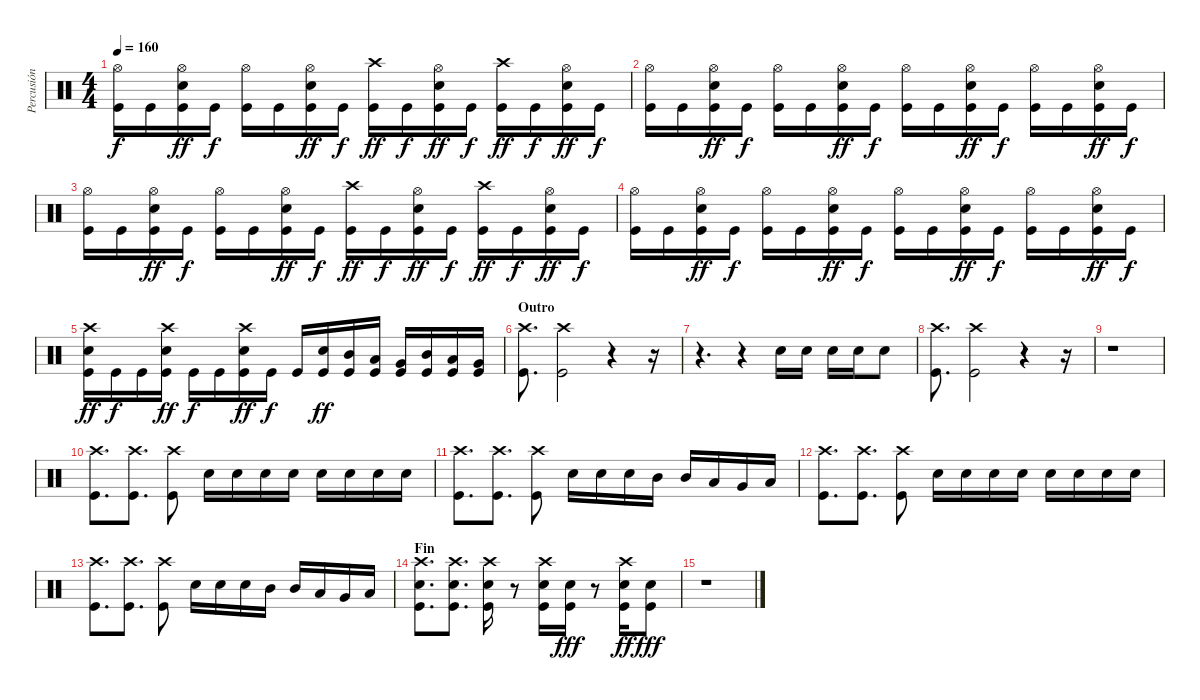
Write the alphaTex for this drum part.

\track ("Percusión" "Percusión") {instrument percussion}
\staff {score}
\articulation defaults
\ts (4 4)
\tempo 160
\clef neutral
\ks c
("Kick (hit)" "Hi-Hat (open)").16{dy f} "Kick (hit)".16 ("Kick (hit)" "Electric Snare (hit)" "Hi-Hat (open)").16{dy ff} "Kick (hit)".16{dy f} ("Kick (hit)" "Hi-Hat (open)").16 "Kick (hit)".16 ("Kick (hit)" "Electric Snare (hit)" "Hi-Hat (open)").16{dy ff} "Kick (hit)".16{dy f} ("Kick (hit)" "Crash high (hit)").16{dy ff} "Kick (hit)".16{dy f} ("Kick (hit)" "Electric Snare (hit)" "Hi-Hat (open)").16{dy ff} "Kick (hit)".16{dy f} ("Kick (hit)" "Crash high (hit)").16{dy ff} "Kick (hit)".16{dy f} ("Kick (hit)" "Electric Snare (hit)" "Hi-Hat (open)").16{dy ff} "Kick (hit)".16{dy f} |
("Kick (hit)" "Hi-Hat (open)").16 "Kick (hit)".16 ("Kick (hit)" "Electric Snare (hit)" "Hi-Hat (open)").16{dy ff} "Kick (hit)".16{dy f} ("Kick (hit)" "Hi-Hat (open)").16 "Kick (hit)".16 ("Kick (hit)" "Electric Snare (hit)" "Hi-Hat (open)").16{dy ff} "Kick (hit)".16{dy f} ("Kick (hit)" "Hi-Hat (open)").16 "Kick (hit)".16 ("Kick (hit)" "Electric Snare (hit)" "Hi-Hat (open)").16{dy ff} "Kick (hit)".16{dy f} ("Kick (hit)" "Hi-Hat (open)").16 "Kick (hit)".16 ("Kick (hit)" "Electric Snare (hit)" "Hi-Hat (open)").16{dy ff} "Kick (hit)".16{dy f} |
("Kick (hit)" "Hi-Hat (open)").16 "Kick (hit)".16 ("Kick (hit)" "Electric Snare (hit)" "Hi-Hat (open)").16{dy ff} "Kick (hit)".16{dy f} ("Kick (hit)" "Hi-Hat (open)").16 "Kick (hit)".16 ("Kick (hit)" "Electric Snare (hit)" "Hi-Hat (open)").16{dy ff} "Kick (hit)".16{dy f} ("Kick (hit)" "Crash high (hit)").16{dy ff} "Kick (hit)".16{dy f} ("Kick (hit)" "Electric Snare (hit)" "Hi-Hat (open)").16{dy ff} "Kick (hit)".16{dy f} ("Kick (hit)" "Crash high (hit)").16{dy ff} "Kick (hit)".16{dy f} ("Kick (hit)" "Electric Snare (hit)" "Hi-Hat (open)").16{dy ff} "Kick (hit)".16{dy f} |
("Kick (hit)" "Hi-Hat (open)").16 "Kick (hit)".16 ("Kick (hit)" "Electric Snare (hit)" "Hi-Hat (open)").16{dy ff} "Kick (hit)".16{dy f} ("Kick (hit)" "Hi-Hat (open)").16 "Kick (hit)".16 ("Kick (hit)" "Electric Snare (hit)" "Hi-Hat (open)").16{dy ff} "Kick (hit)".16{dy f} ("Kick (hit)" "Hi-Hat (open)").16 "Kick (hit)".16 ("Kick (hit)" "Electric Snare (hit)" "Hi-Hat (open)").16{dy ff} "Kick (hit)".16{dy f} ("Kick (hit)" "Hi-Hat (open)").16 "Kick (hit)".16 ("Kick (hit)" "Electric Snare (hit)" "Hi-Hat (open)").16{dy ff} "Kick (hit)".16{dy f} |
("Kick (hit)" "Electric Snare (hit)" "Crash high (hit)").16{dy ff} "Kick (hit)".16{dy f} "Kick (hit)".16 ("Kick (hit)" "Electric Snare (hit)" "Crash high (hit)").16{dy ff} "Kick (hit)".16{dy f} "Kick (hit)".16 ("Kick (hit)" "Electric Snare (hit)" "Crash high (hit)").16{dy ff} "Kick (hit)".16{dy f} "Kick (hit)".16 ("Kick (hit)" "Electric Snare (hit)").16{dy ff} ("Kick (hit)" "Mid Tom (hit)").16 ("Kick (hit)" "Low Tom (hit)").16 ("Kick (hit)" "Very Low Tom (hit)").16 ("Kick (hit)" "Mid Tom (hit)").16 ("Kick (hit)" "Low Tom (hit)").16 ("Kick (hit)" "Very Low Tom (hit)").16 |
\section ("" "Outro")
("Kick (hit)" "Crash high (hit)").8{d} ("Kick (hit)" "Crash high (hit)").2 r.4 r.16 |
r.4{d} r.4 "Electric Snare (hit)".16 "Electric Snare (hit)".16 "Electric Snare (hit)".16 "Electric Snare (hit)".16 "Electric Snare (hit)".8 |
("Kick (hit)" "Crash high (hit)").8{d} ("Kick (hit)" "Crash high (hit)").2 r.4 r.16 |
r.1 |
("Kick (hit)" "Crash high (hit)").8{d} ("Kick (hit)" "Crash high (hit)").8{d} ("Kick (hit)" "Crash high (hit)").8 "Electric Snare (hit)".16 "Electric Snare (hit)".16 "Electric Snare (hit)".16 "Electric Snare (hit)".16 "Electric Snare (hit)".16 "Electric Snare (hit)".16 "Electric Snare (hit)".16 "Electric Snare (hit)".16 |
("Kick (hit)" "Crash high (hit)").8{d} ("Kick (hit)" "Crash high (hit)").8{d} ("Kick (hit)" "Crash high (hit)").8 "Electric Snare (hit)".16 "Electric Snare (hit)".16 "Electric Snare (hit)".16 "Mid Tom (hit)".16 "Mid Tom (hit)".16 "Low Tom (hit)".16 "Very Low Tom (hit)".16 "Low Floor Tom (hit)".16 |
("Kick (hit)" "Crash high (hit)").8{d} ("Kick (hit)" "Crash high (hit)").8{d} ("Kick (hit)" "Crash high (hit)").8 "Electric Snare (hit)".16 "Electric Snare (hit)".16 "Electric Snare (hit)".16 "Electric Snare (hit)".16 "Electric Snare (hit)".16 "Electric Snare (hit)".16 "Electric Snare (hit)".16 "Electric Snare (hit)".16 |
("Kick (hit)" "Crash high (hit)").8{d} ("Kick (hit)" "Crash high (hit)").8{d} ("Kick (hit)" "Crash high (hit)").8 "Electric Snare (hit)".16 "Electric Snare (hit)".16 "Electric Snare (hit)".16 "Mid Tom (hit)".16 "Mid Tom (hit)".16 "Low Tom (hit)".16 "Very Low Tom (hit)".16 "Low Floor Tom (hit)".16 |
\section ("" "Fin")
("Electric Snare (hit)" "Kick (hit)" "Crash high (hit)").8{d} ("Electric Snare (hit)" "Kick (hit)" "Crash high (hit)").8{d} ("Electric Snare (hit)" "Kick (hit)" "Crash high (hit)").16 r.8 ("Electric Snare (hit)" "Kick (hit)" "Crash high (hit)").16 ("Electric Snare (hit)" "Kick (hit)").16{dy fff} r.8 ("Electric Snare (hit)" "Kick (hit)" "Crash high (hit)").16{dy ff} ("Electric Snare (hit)" "Kick (hit)").8{dy fff} |
r.1
